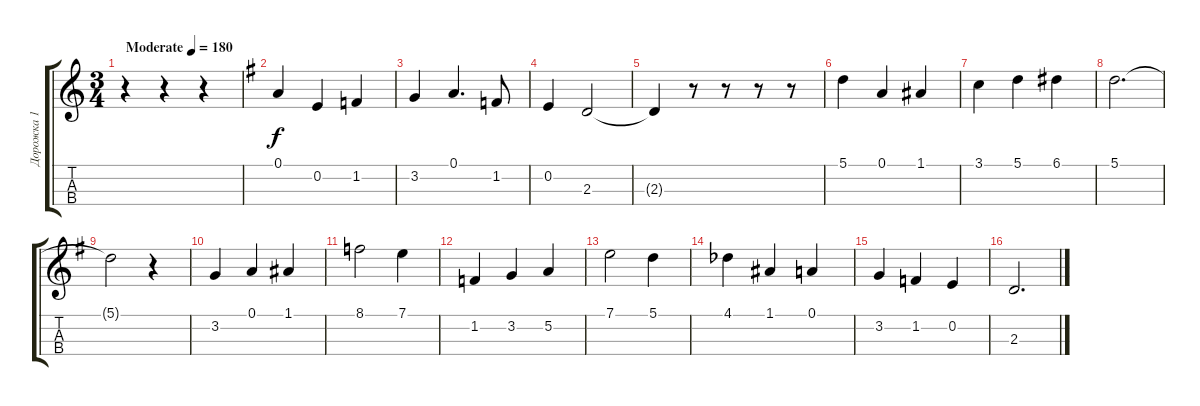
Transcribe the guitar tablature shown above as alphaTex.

\track ("Дорожка 1" "Дорожка 1") {instrument acousticguitarsteel}
\staff {score tabs}
\tuning (A3 E3 C3 G2) {hide}
\ts (3 4)
\tempo (180 "Moderate")
\clef g2
\ks c
r.4{dy f instrument acousticguitarsteel} r.4 r.4 |
\ks eminor
0.1.4 0.2.4 1.2.4 |
3.2.4 0.1.4{d} 1.2.8 |
0.2.4 2.3.2 |
2.3{t}.4 r.8 r.8 r.8 r.8 |
5.1.4 0.1.4 1.1.4 |
3.1.4 5.1.4 6.1.4 |
5.1.2{d} |
5.1{t}.2 r.4 |
3.2.4 0.1.4 1.1.4 |
8.1.2 7.1.4 |
1.2.4 3.2.4 5.2.4 |
7.1.2 5.1.4 |
4.1{acc b}.4 1.1.4 0.1.4 |
3.2.4 1.2.4 0.2.4 |
2.3.2{d}
